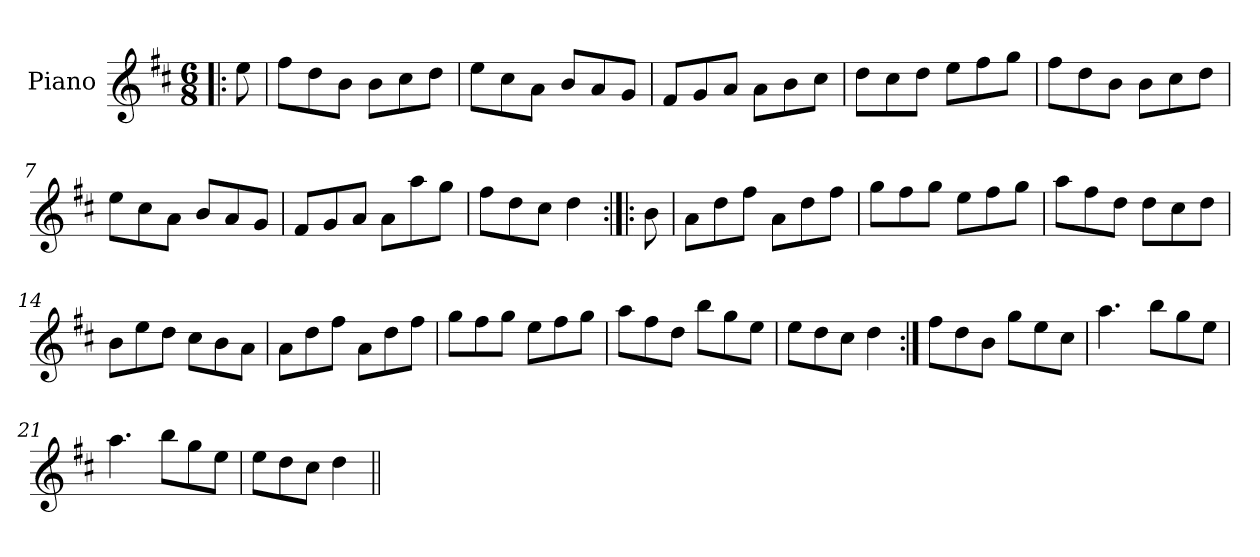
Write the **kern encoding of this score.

**kern
*part1
*staff1
*I"Piano
*I'Pno
*clefG2
*k[f#c#]
*D:
*M6/8
=1!|:
8ee\
=2
8ff#\L
8dd\
8b\J
8b\L
8cc#\
8dd\J
=3
8ee\L
8cc#\
8a\J
8b/L
8a/
8g/J
=4
8f#/L
8g/
8a/J
8a\L
8b\
8cc#\J
=5
8dd\L
8cc#\
8dd\J
8ee\L
8ff#\
8gg\J
=6
8ff#\L
8dd\
8b\J
8b\L
8cc#\
8dd\J
=7
8ee\L
8cc#\
8a\J
8b/L
8a/
8g/J
=8
8f#/L
8g/
8a/J
8a\L
8aa\
8gg\J
=9
8ff#\L
8dd\
8cc#\J
4dd\
=10:|!|:
8b\
=11
8a\L
8dd\
8ff#\J
8a\L
8dd\
8ff#\J
=12
8gg\L
8ff#\
8gg\J
8ee\L
8ff#\
8gg\J
=13
8aa\L
8ff#\
8dd\J
8dd\L
8cc#\
8dd\J
=14
8b\L
8ee\
8dd\J
8cc#\L
8b\
8a\J
=15
8a\L
8dd\
8ff#\J
8a\L
8dd\
8ff#\J
=16
8gg\L
8ff#\
8gg\J
8ee\L
8ff#\
8gg\J
=17
8aa\L
8ff#\
8dd\J
8bb\L
8gg\
8ee\J
=18
8ee\L
8dd\
8cc#\J
4dd\
=19:|!
8ff#\L
8dd\
8b\J
8gg\L
8ee\
8cc#\J
=20
4.aa\
8bb\L
8gg\
8ee\J
=21
4.aa\
8bb\L
8gg\
8ee\J
=22
8ee\L
8dd\
8cc#\J
4dd\
=||
*-
